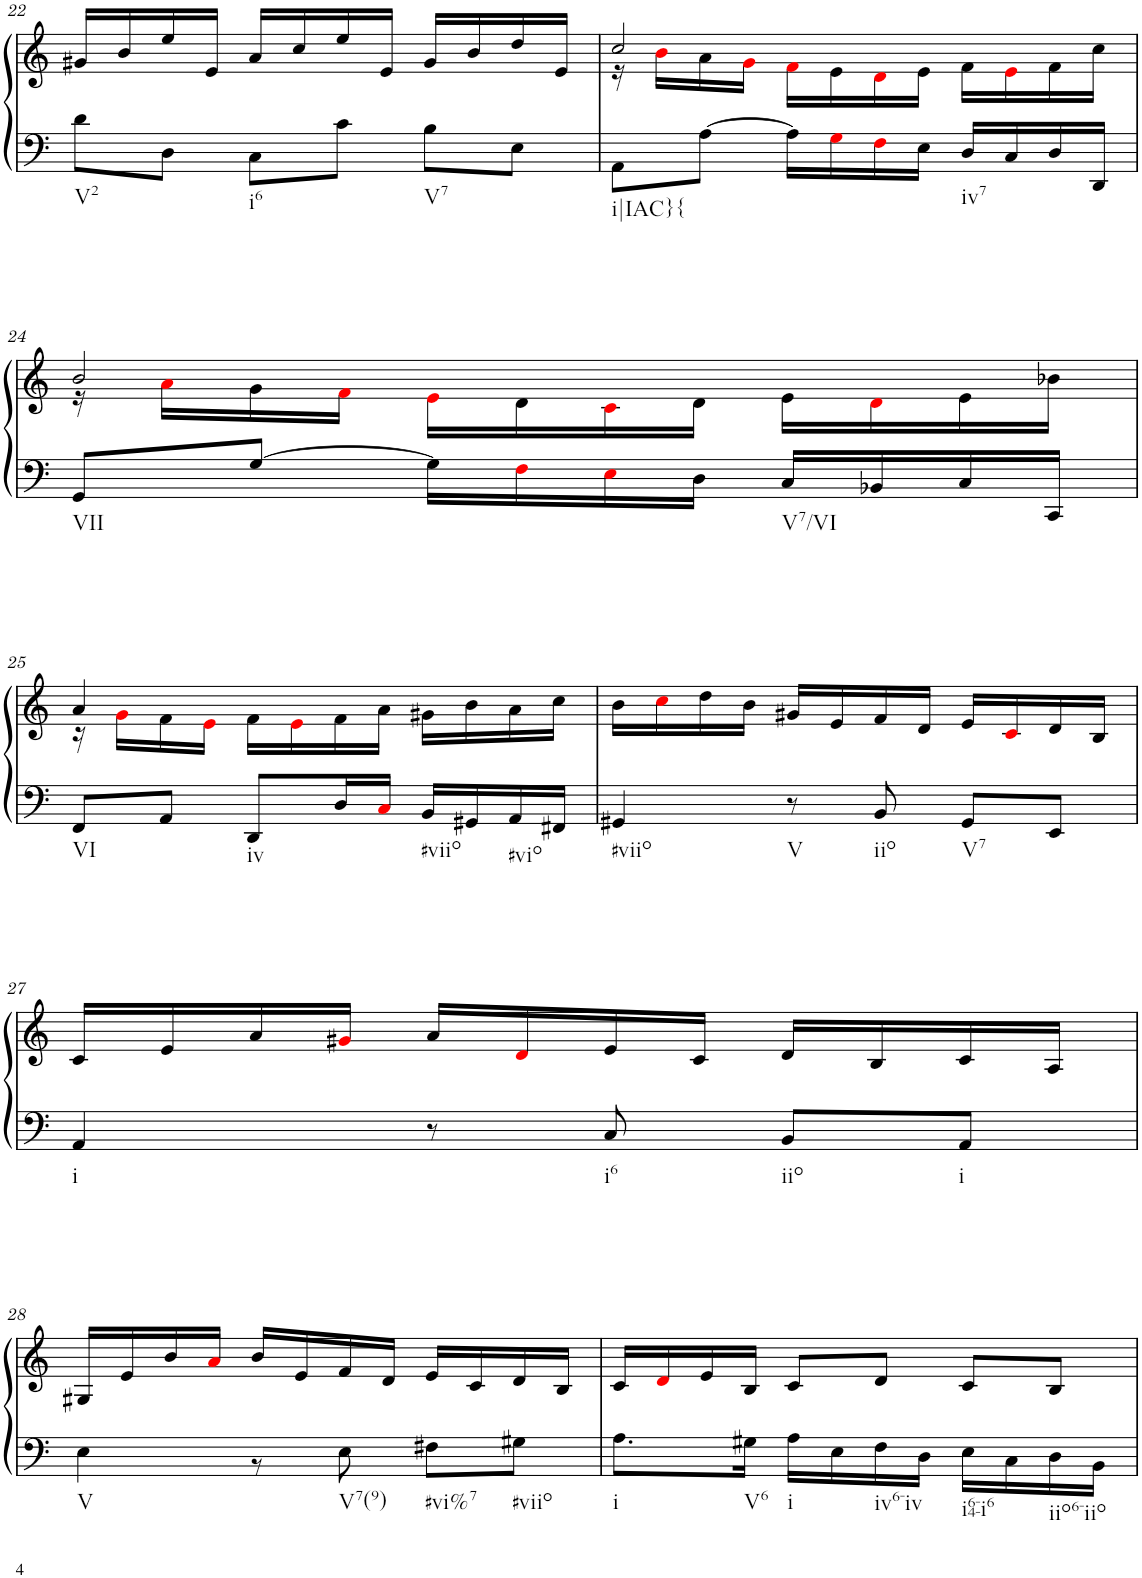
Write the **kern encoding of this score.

**kern	**kern
*part1	*part1
*staff2	*staff1
*I"Klavier linke Hand	*
!!LO:PB:g=z
*clefF4	*clefG2
*k[]	*k[]
*M3/4	*M3/4
=22	=22
!LO:TX:b:t=V2	!
8d\L	16g#X/LL
.	16b/
8D\J	16ee/
.	16e/JJ
!LO:TX:b:t=i6	!
8C\L	16a/LL
.	16cc/
8c\J	16ee/
.	16e/JJ
!LO:TX:b:t=V7	!
8B\L	16g#/LL
.	16b/
8E\J	16dd/
.	16e/JJ
=23	=23
*	*^
!LO:TX:b:t=i|IAC}{	!	!
8AA\L	2cc/	16r
.	.	16bi\LL
[8A\J	.	16a\
.	.	16gi\JJ
16A\LL]	.	16fi\LL
16Gi\	.	16e\
16Fi\	.	16di\
16E\JJ	.	16e\JJ
!LO:TX:b:t=iv7	!	!
16D/LL	4ryy	16f\LL
16C/	.	16ei\
16D/	.	16f\
16DD/JJ	.	16cc\JJ
!!LO:LB:g=z	!!
=24	=24	=24
!LO:TX:b:t=VII	!	!
8GG/L	2b/	16r
.	.	16ai\LL
[8G/J	.	16g\
.	.	16fi\JJ
16G\LL]	.	16ei\LL
16Fi\	.	16d\
16Ei\	.	16ci\
16D\JJ	.	16d\JJ
!LO:TX:b:t=V7/VI	!	!
16C/LL	4ryy	16e\LL
16BB-X/	.	16di\
16C/	.	16e\
16CC/JJ	.	16b-X\JJ
!!LO:LB:g=z	!!
=25	=25	=25
!LO:TX:b:t=VI	!	!
8FF/L	4a/	16r
.	.	16gi\LL
8AA/J	.	16f\
.	.	16ei\JJ
!LO:TX:b:t=iv	!	!
8DD/L	4ryy	16f\LL
.	.	16ei\
16D/L	.	16f\
16Ci/JJ	.	16a\JJ
!LO:TX:b:t=#viio	!	!
16BB/LL	4ryy	16g#X\LL
16GG#X/	.	16b\
!LO:TX:b:t=#vio	!	!
16AA/	.	16a\
16FF#X/JJ	.	16cc\JJ
=26	=26	=26
!LO:TX:b:t=#viio	!	!
*	*v	*v
4GG#X/	16b\LL
.	16cci\
.	16dd\
.	16b\JJ
!LO:TX:b:t=V	!
8r	16g#X/LL
.	16e/
!LO:TX:b:t=iio	!
8BB/	16f/
.	16d/JJ
!LO:TX:b:t=V7	!
8GG#/L	16e/LL
.	16ci/
8EE/J	16d/
.	16B/JJ
!!LO:LB:g=z
=27	=27
!LO:TX:b:t=i	!
4AA/	16c/LL
.	16e/
.	16a/
.	16g#Xi/JJ
8r	16a/LL
.	16di/
!LO:TX:b:t=i6	!
8C/	16e/
.	16c/JJ
!LO:TX:b:t=iio	!
8BB/L	16d/LL
.	16B/
!LO:TX:b:t=i	!
8AA/J	16c/
.	16A/JJ
!!LO:LB:g=z
=28	=28
*^	*
!LO:TX:b:t=V	!	!
!LO:TX:b:t=V7(9)	!	!
!LO:TX:b:t=#vi%7	!	!
!LO:TX:b:t=#viio	!	!
2.ryy	4E\	16G#X/LL
.	.	16e/
.	.	16b/
.	.	16ai/JJ
.	8r	16b/LL
.	.	16e/
.	8E\	16f/
.	.	16d/JJ
.	8F#X\L	16e/LL
.	.	16c/
.	8G#X\J	16d/
.	.	16B/JJ
=29	=29	=29
!LO:TX:b:t=i	!	!
!LO:TX:b:t=V6	!	!
!LO:TX:b:t=i	!	!
!LO:TX:b:t=iv6-iv	!	!
!LO:TX:b:t=i64-i6	!	!
!LO:TX:b:t=iio6-iio	!	!
2.ryy	8.A\L	16c/LL
.	.	16di/
.	.	16e/
.	16G#X\Jk	16B/JJ
.	16A\LL	8c/L
.	16E\	.
.	16F\	8d/J
.	16D\JJ	.
.	16E\LL	8c/L
.	16C\	.
.	16D\	8B/J
.	16BB\JJ	.
*v	*v	*
=	=
*-	*-
